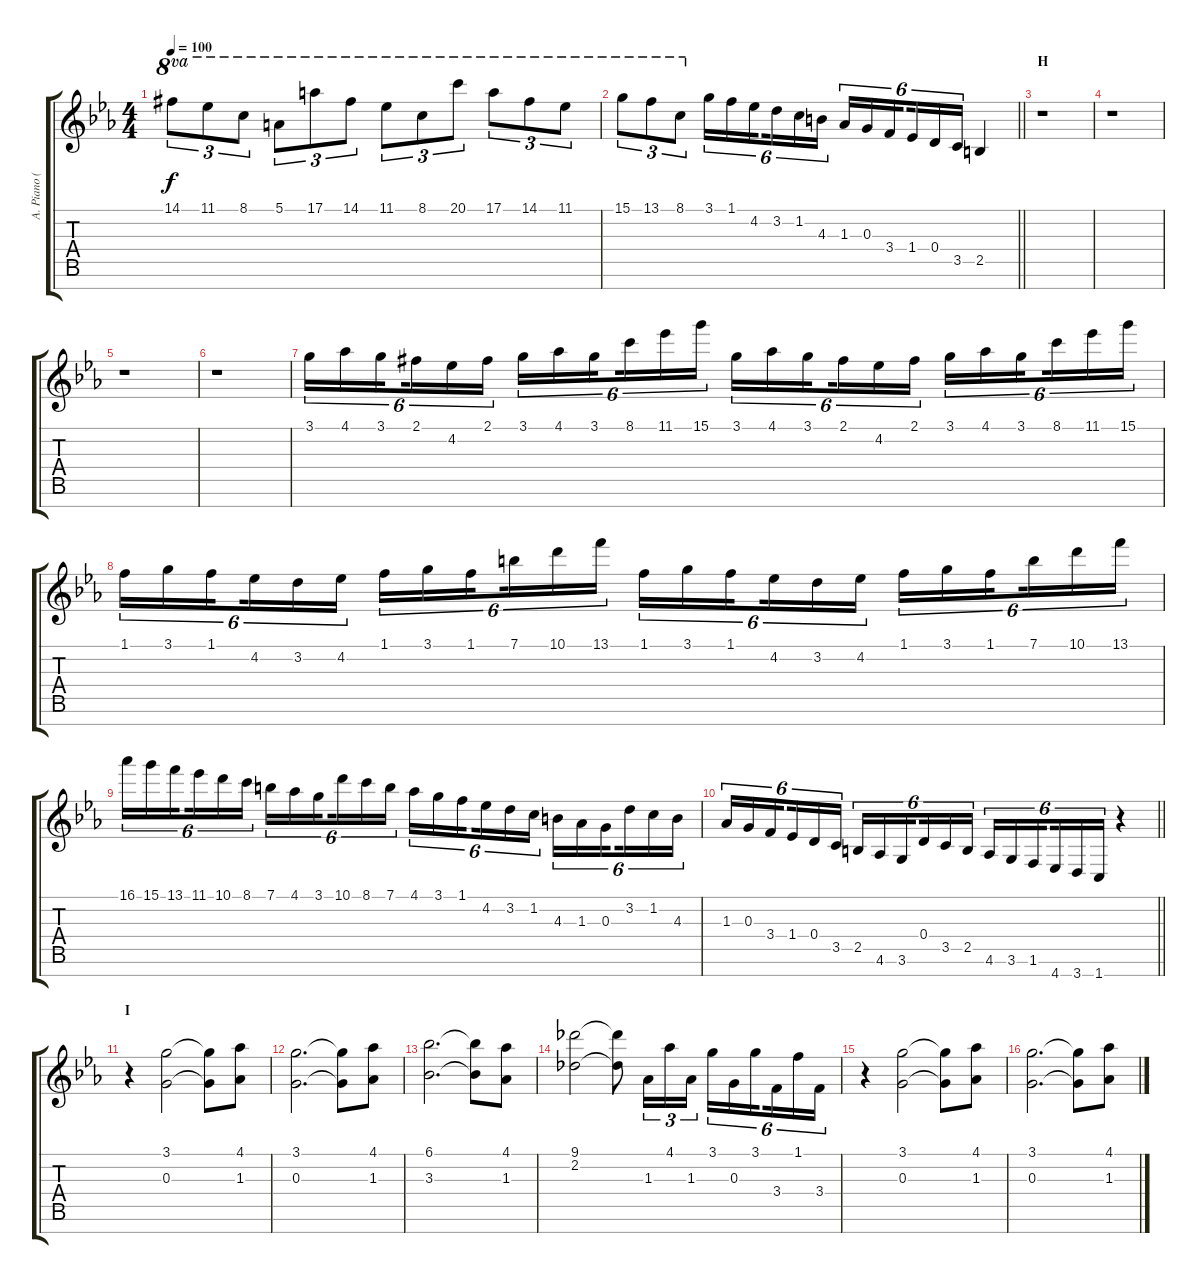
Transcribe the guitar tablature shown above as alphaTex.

\track ("A. Piano (Right Hand)" "A. Piano (") {instrument acousticgrandpiano}
\staff {score tabs}
\tuning (E5 B4 G4 D4 A3 E3 B2) {hide}
\ts (4 4)
\tempo 100
\clef g2
\ks eb
14.1{acc #}.8{tu (3 2) ot 8va dy f} 11.1.8{tu (3 2) ot 8va} 8.1.8{tu (3 2) ot 8va} 5.1.8{tu (3 2) ot 8va} 17.1.8{tu (3 2) ot 8va} 14.1{acc #}.8{tu (3 2) ot 8va} 11.1.8{tu (3 2) ot 8va} 8.1.8{tu (3 2) ot 8va} 20.1.8{tu (3 2) ot 8va} 17.1.8{tu (3 2) ot 8va} 14.1{acc #}.8{tu (3 2) ot 8va} 11.1.8{tu (3 2) ot 8va} |
\barLineRight lightlight
15.1.8{tu (3 2) ot 8va} 13.1.8{tu (3 2) ot 8va} 8.1.8{tu (3 2) ot 8va} 3.1.16{tu (6 4)} 1.1.16{tu (6 4)} 4.2.16{tu (6 4) beam splitsecondary} 3.2.16{tu (6 4)} 1.2.16{tu (6 4)} 4.3.16{tu (6 4)} 1.3.16{tu (6 4)} 0.3.16{tu (6 4)} 3.4.16{tu (6 4) beam splitsecondary} 1.4.16{tu (6 4)} 0.4.16{tu (6 4)} 3.5.16{tu (6 4)} 2.5.4 |
\section ("" "H")
r.1 |
r.1 |
r.1 |
r.1 |
3.1.16{tu (6 4)} 4.1.16{tu (6 4)} 3.1.16{tu (6 4) beam splitsecondary} 2.1{acc #}.16{tu (6 4)} 4.2.16{tu (6 4)} 2.1{acc #}.16{tu (6 4)} 3.1.16{tu (6 4)} 4.1.16{tu (6 4)} 3.1.16{tu (6 4) beam splitsecondary} 8.1.16{tu (6 4)} 11.1.16{tu (6 4)} 15.1.16{tu (6 4)} 3.1.16{tu (6 4)} 4.1.16{tu (6 4)} 3.1.16{tu (6 4) beam splitsecondary} 2.1{acc #}.16{tu (6 4)} 4.2.16{tu (6 4)} 2.1{acc #}.16{tu (6 4)} 3.1.16{tu (6 4)} 4.1.16{tu (6 4)} 3.1.16{tu (6 4) beam splitsecondary} 8.1.16{tu (6 4)} 11.1.16{tu (6 4)} 15.1.16{tu (6 4)} |
1.1.16{tu (6 4)} 3.1.16{tu (6 4)} 1.1.16{tu (6 4) beam splitsecondary} 4.2.16{tu (6 4)} 3.2.16{tu (6 4)} 4.2.16{tu (6 4)} 1.1.16{tu (6 4)} 3.1.16{tu (6 4)} 1.1.16{tu (6 4) beam splitsecondary} 7.1.16{tu (6 4)} 10.1.16{tu (6 4)} 13.1.16{tu (6 4)} 1.1.16{tu (6 4)} 3.1.16{tu (6 4)} 1.1.16{tu (6 4) beam splitsecondary} 4.2.16{tu (6 4)} 3.2.16{tu (6 4)} 4.2.16{tu (6 4)} 1.1.16{tu (6 4)} 3.1.16{tu (6 4)} 1.1.16{tu (6 4) beam splitsecondary} 7.1.16{tu (6 4)} 10.1.16{tu (6 4)} 13.1.16{tu (6 4)} |
16.1.16{tu (6 4)} 15.1.16{tu (6 4)} 13.1.16{tu (6 4) beam splitsecondary} 11.1.16{tu (6 4)} 10.1.16{tu (6 4)} 8.1.16{tu (6 4)} 7.1.16{tu (6 4)} 4.1.16{tu (6 4)} 3.1.16{tu (6 4) beam splitsecondary} 10.1.16{tu (6 4)} 8.1.16{tu (6 4)} 7.1.16{tu (6 4)} 4.1.16{tu (6 4)} 3.1.16{tu (6 4)} 1.1.16{tu (6 4) beam splitsecondary} 4.2.16{tu (6 4)} 3.2.16{tu (6 4)} 1.2.16{tu (6 4)} 4.3.16{tu (6 4)} 1.3.16{tu (6 4)} 0.3.16{tu (6 4) beam splitsecondary} 3.2.16{tu (6 4)} 1.2.16{tu (6 4)} 4.3.16{tu (6 4)} |
\barLineRight lightlight
1.3.16{tu (6 4)} 0.3.16{tu (6 4)} 3.4.16{tu (6 4) beam splitsecondary} 1.4.16{tu (6 4)} 0.4.16{tu (6 4)} 3.5.16{tu (6 4)} 2.5.16{tu (6 4)} 4.6.16{tu (6 4)} 3.6.16{tu (6 4) beam splitsecondary} 0.4.16{tu (6 4)} 3.5.16{tu (6 4)} 2.5.16{tu (6 4)} 4.6.16{tu (6 4)} 3.6.16{tu (6 4)} 1.6.16{tu (6 4) beam splitsecondary} 4.7.16{tu (6 4)} 3.7.16{tu (6 4)} 1.7.16{tu (6 4)} r.4 |
\section ("" "I")
r.4 (3.1 0.3).2 (3.1{t} 0.3{t}).8 (4.1 1.3).8 |
(3.1 0.3).2{d} (3.1{t} 0.3{t}).8 (4.1 1.3).8 |
(6.1 3.3).2{d} (6.1{t} 3.3{t}).8 (4.1 1.3).8 |
(9.1 2.2).2 (9.1{t} 2.2{t}).8 1.3.16{tu (3 2)} 4.1.16{tu (3 2)} 1.3.16{tu (3 2)} 3.1.16{tu (6 4)} 0.3.16{tu (6 4)} 3.1.16{tu (6 4) beam splitsecondary} 3.4.16{tu (6 4)} 1.1.16{tu (6 4)} 3.4.16{tu (6 4)} |
r.4 (3.1 0.3).2 (3.1{t} 0.3{t}).8 (4.1 1.3).8 |
(3.1 0.3).2{d} (3.1{t} 0.3{t}).8 (4.1 1.3).8
